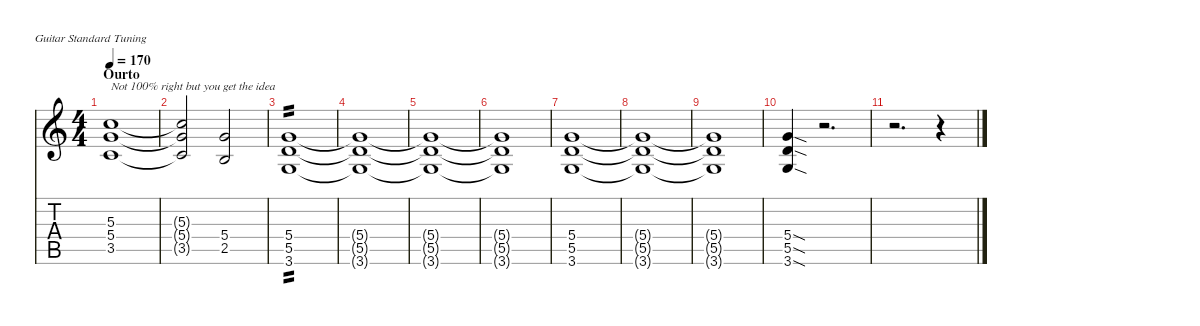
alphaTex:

\defaultSystemsLayout 4
\hideDynamics
\bracketExtendMode nobrackets
\singleTrackTrackNamePolicy hidden
\multiTrackTrackNamePolicy hidden
\otherSystemsTrackNameOrientation horizontal
\track ("Dave" "dist.guit.") {instrument distortionguitar}
\staff {score tabs}
\tuning (E4 B3 G3 D3 A2 E2)
\ts (4 4)
\section ("" "Ourto ")
\tempo 170
\clef g2
\ks c
(5.3 5.4 3.5).1{txt "Not 100% right but you get the idea" dy f beam Up} |
(5.3{t} 5.4{t} 3.5{t}).2{beam Up} (5.4 2.5).2{beam Up} |
(5.4 5.5 3.6).1{tp 2 beam Up} |
(5.4{t} 5.5{t} 3.6{t}).1{beam Up} |
(5.4{t} 5.5{t} 3.6{t}).1{beam Up} |
(5.4{t} 5.5{t} 3.6{t}).1{beam Up} |
(5.4 5.5 3.6).1{beam Up} |
(5.4{t} 5.5{t} 3.6{t}).1{beam Up} |
(5.4{t} 5.5{t} 3.6{t}).1{beam Up} |
(5.4{sod} 5.5{sod} 3.6{sod}).4{beam Up} r.2{d beam Up} |
r.2{d beam Down} r.4{beam Down}
